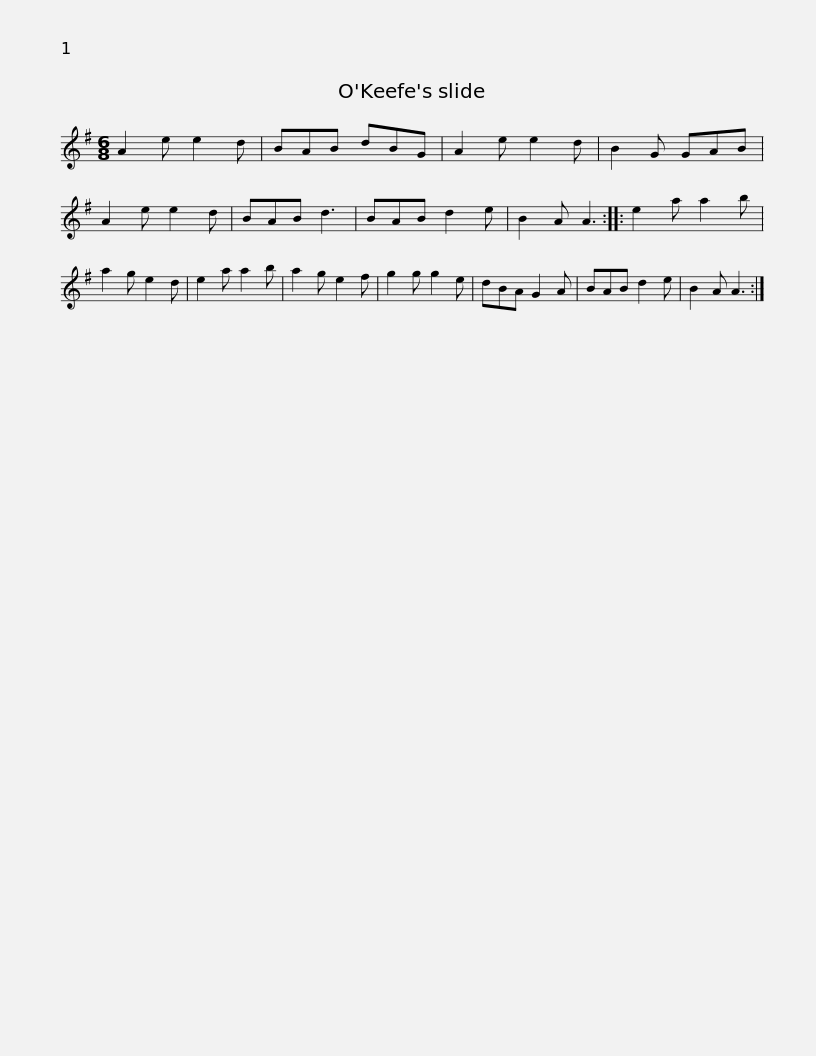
X:1
L:1/8
M:6/8
I:linebreak $
K:G
V:1 treble
V:1
 A2 e e2 d | BAB dBG | A2 e e2 d | B2 G GAB | A2 e e2 d | %5
 BAB d3 | BAB d2 e | B2 A A3 :: e2 a a2 b |$ a2 g e2 d | %10
 e2 a a2 b | a2 g e2 f | g2 g g2 e | dBA G2 A | BAB d2 e | %15
 B2 A A3 :| %16
